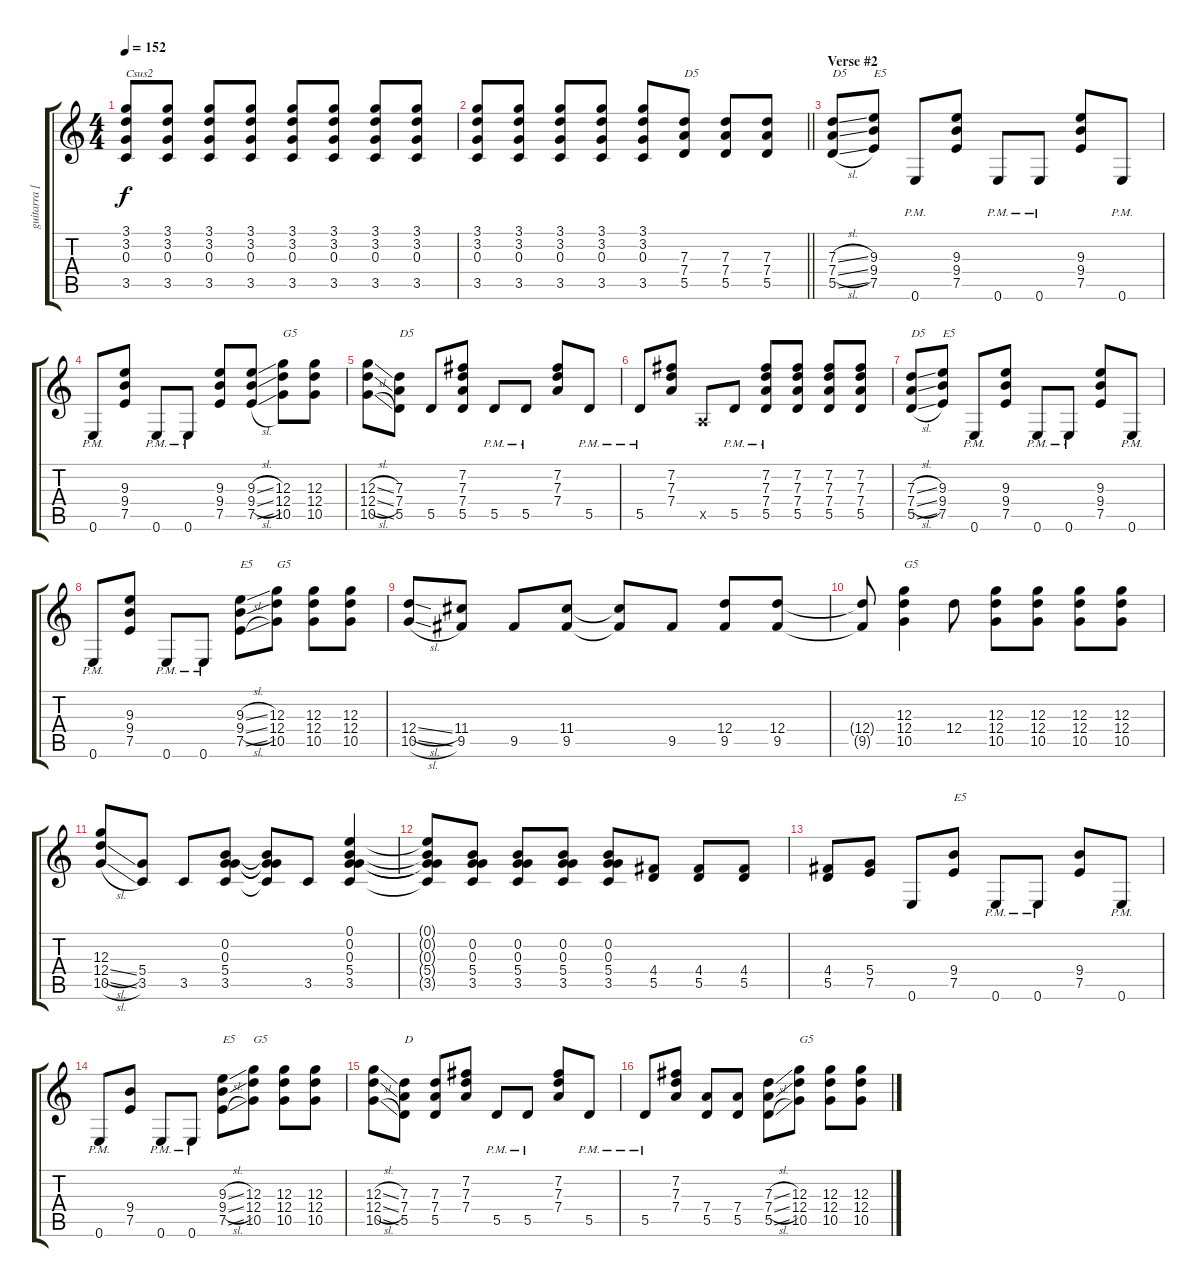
\track ("guitarra [ritmica]" "guitarra [") {instrument distortionguitar}
\staff {score tabs}
\tuning (E4 B3 G3 D3 A2 E2) {hide}
\ts (4 4)
\tempo 152
\clef g2
\ks c
(3.1 3.2 0.3 3.5).8{txt "Csus2" dy f} (3.1 3.2 0.3 3.5).8 (3.1 3.2 0.3 3.5).8 (3.1 3.2 0.3 3.5).8 (3.1 3.2 0.3 3.5).8 (3.1 3.2 0.3 3.5).8 (3.1 3.2 0.3 3.5).8 (3.1 3.2 0.3 3.5).8 |
\barLineRight lightlight
(3.1 3.2 0.3 3.5).8 (3.1 3.2 0.3 3.5).8 (3.1 3.2 0.3 3.5).8 (3.1 3.2 0.3 3.5).8 (3.1 3.2 0.3 3.5).8 (7.3 7.4 5.5).8{txt "D5"} (7.3 7.4 5.5).8 (7.3 7.4 5.5).8 |
\section ("" "Verse #2")
(7.3{sl} 7.4{sl} 5.5{sl}).8{txt "D5"} (9.3 9.4 7.5).8{txt "E5"} 0.6{pm}.8 (9.3 9.4 7.5).8 0.6{pm}.8 0.6{pm}.8 (9.3 9.4 7.5).8 0.6{pm}.8 |
0.6{pm}.8 (9.3 9.4 7.5).8 0.6{pm}.8 0.6{pm}.8 (9.3 9.4 7.5).8 (9.3{sl} 9.4{sl} 7.5{sl}).8 (12.3 12.4 10.5).8{txt "G5"} (12.3 12.4 10.5).8 |
(12.3{sl} 12.4{sl} 10.5{sl}).8 (7.3 7.4 5.5).8{txt "D5"} 5.5.8 (7.2 7.3 7.4 5.5).8 5.5{pm}.8 5.5{pm}.8 (7.2 7.3 7.4).8 5.5{pm}.8 |
5.5{pm}.8 (7.2 7.3 7.4).8 0.5{x}.8 5.5{pm}.8 (7.2 7.3 7.4 5.5{pm}).8 (7.2 7.3 7.4 5.5).8 (7.2 7.3 7.4 5.5).8 (7.2 7.3 7.4 5.5).8 |
(7.3{sl} 7.4{sl} 5.5{sl}).8{txt "D5"} (9.3 9.4 7.5).8{txt "E5"} 0.6{pm}.8 (9.3 9.4 7.5).8 0.6{pm}.8 0.6{pm}.8 (9.3 9.4 7.5).8 0.6{pm}.8 |
0.6{pm}.8 (9.3 9.4 7.5).8 0.6{pm}.8 0.6{pm}.8 (9.3{sl} 9.4{sl} 7.5{sl}).8{txt "E5"} (12.3 12.4 10.5).8{txt "G5"} (12.3 12.4 10.5).8 (12.3 12.4 10.5).8 |
(12.4{sl} 10.5{sl}).8 (11.4 9.5).8 9.5.8 (11.4 9.5).8 (11.4{t} 9.5{t}).8 9.5.8 (12.4 9.5).8 (12.4 9.5).8 |
(12.4{t} 9.5{t}).8 (12.3 12.4 10.5).4{txt "G5"} 12.4.8 (12.3 12.4 10.5).8 (12.3 12.4 10.5).8 (12.3 12.4 10.5).8 (12.3 12.4 10.5).8 |
(12.3 12.4{sl} 10.5{sl}).8 (5.4 3.5).8 3.5.8 (0.2 0.3 5.4 3.5).8 (0.2{t} 0.3{t} 5.4{t} 3.5{t}).8 3.5.8 (0.1 0.2 0.3 5.4 3.5).4 |
(0.1{t} 0.2{t} 0.3{t} 5.4{t} 3.5{t}).8 (0.2 0.3 5.4 3.5).8 (0.2 0.3 5.4 3.5).8 (0.2 0.3 5.4 3.5).8 (0.2 0.3 5.4 3.5).8 (4.4 5.5).8 (4.4 5.5).8 (4.4 5.5).8 |
(4.4 5.5).8 (5.4 7.5).8 0.6.8 (9.4 7.5).8{txt "E5"} 0.6{pm}.8 0.6{pm}.8 (9.4 7.5).8 0.6{pm}.8 |
0.6{pm}.8 (9.4 7.5).8 0.6{pm}.8 0.6{pm}.8 (9.3{sl} 9.4{sl} 7.5{sl}).8{txt "E5"} (12.3 12.4 10.5).8{txt "G5"} (12.3 12.4 10.5).8 (12.3 12.4 10.5).8 |
(12.3{sl} 12.4{sl} 10.5{sl}).8 (7.3 7.4 5.5).8{txt "D"} (7.3 7.4 5.5).8 (7.2 7.3 7.4).8 5.5{pm}.8 5.5{pm}.8 (7.2 7.3 7.4).8 5.5{pm}.8 |
5.5{pm}.8 (7.2 7.3 7.4).8 (7.4 5.5).8 (7.4 5.5).8 (7.3{sl} 7.4{sl} 5.5{sl}).8 (12.3 12.4 10.5).8{txt "G5"} (12.3 12.4 10.5).8 (12.3 12.4 10.5).8
